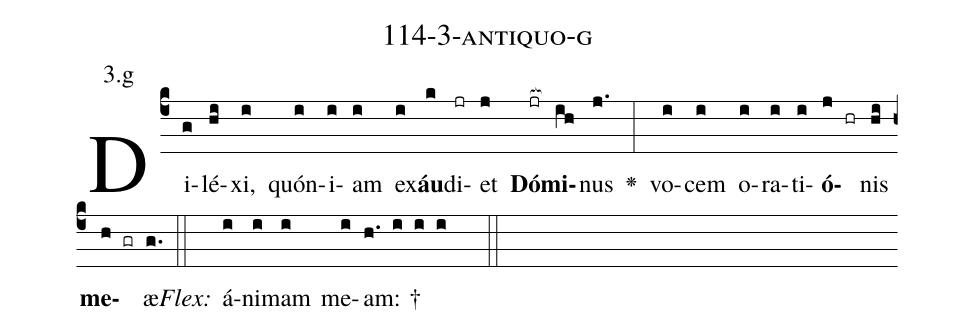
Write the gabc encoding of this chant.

name: 114-3-antiquo-g;
annotation: 3.g;
%%
(c4)Di(g)lé(hi)xi,(i) quón(i)i(i)am(i) ex(i)<b>áu</b>(k)di(jr)et(j) <b>Dó</b>(jr[ocb:1{])<b>mi</b>(ih[ocb:0}])nus(j.) <v>\greheightstar</v>(:) vo(i)cem(i) o(i)ra(i)ti(i)<b>ó</b>(j hr)nis(hi) <b>me</b>(h gr)æ.(g.) (::)
<i>Flex:</i>()  á(i)ni(i)mam(i) me(i)am: †(h. i i i  ::)

%E(i) u(i) o(j) u(hi) a(h) e.(g.) (::)
